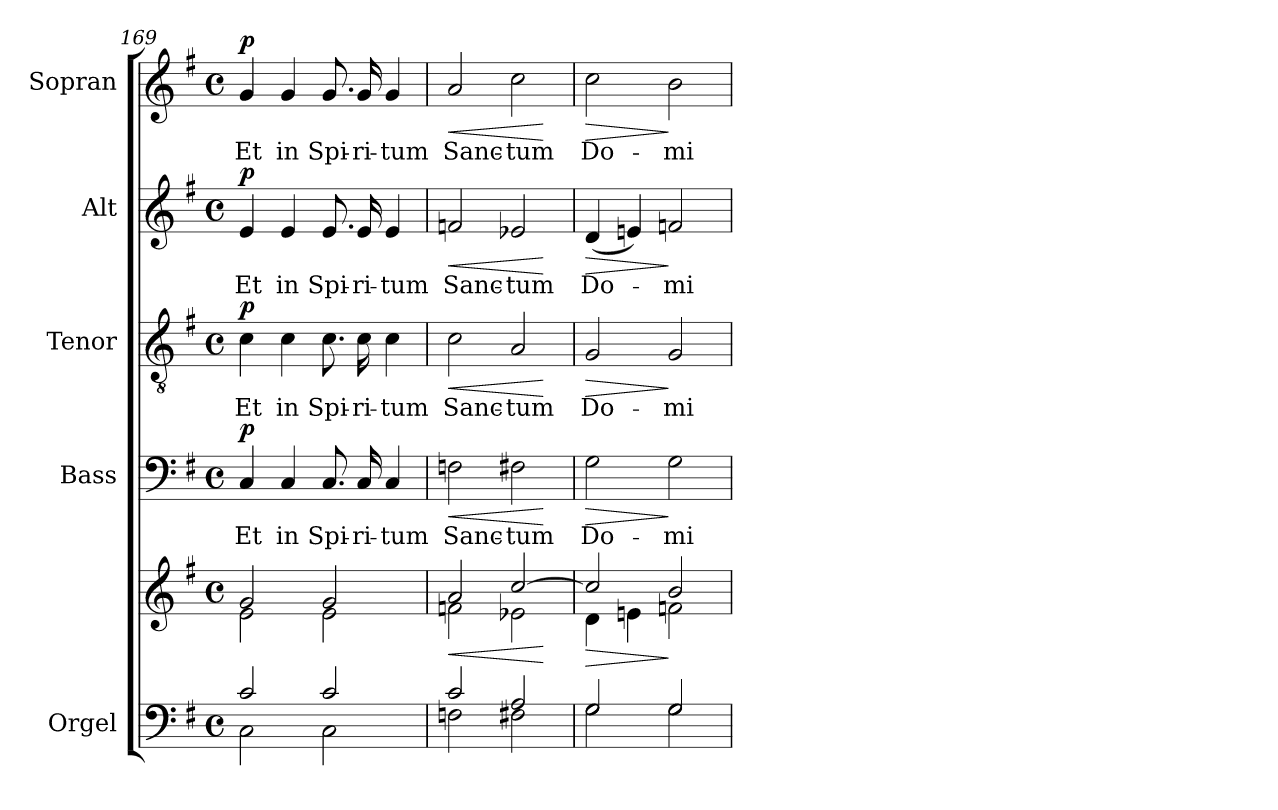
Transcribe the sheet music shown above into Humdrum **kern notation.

**kern	**kern	**dynam	**kern	**text	**dynam	**kern	**text	**dynam	**kern	**text	**dynam	**kern	**text	**dynam
*part5	*part5	*part5	*part4	*part4	*part4	*part3	*part3	*part3	*part2	*part2	*part2	*part1	*part1	*part1
*staff6	*staff5	*staff5/6	*staff4	*staff4	*staff4	*staff3	*staff3	*staff3	*staff2	*staff2	*staff2	*staff1	*staff1	*staff1
*I"Orgel	*	*	*I"Bass	*	*	*I"Tenor	*	*	*I"Alt	*	*	*I"Sopran	*	*
*I'Org.	*	*	*I'B.	*	*	*I'T.	*	*	*I'A.	*	*	*I'S.	*	*
*clefF4	*clefG2	*	*clefF4	*	*	*clefGv2	*	*	*clefG2	*	*	*clefG2	*	*
*k[f#]	*k[f#]	*	*k[f#]	*	*	*k[f#]	*	*	*k[f#]	*	*	*k[f#]	*	*
*G:	*G:	*	*G:	*	*	*G:	*	*	*G:	*	*	*G:	*	*
*M4/4	*M4/4	*	*M4/4	*	*	*M4/4	*	*	*M4/4	*	*	*M4/4	*	*
*met(c)	*met(c)	*	*met(c)	*	*	*met(c)	*	*	*met(c)	*	*	*met(c)	*	*
=169	=169	=169	=169	=169	=169	=169	=169	=169	=169	=169	=169	=169	=169	=169
*^	*^	*	*	*	*	*	*	*	*	*	*	*	*	*
!	!	!	!	!	!	!LO:LY:b	!LO:DY:a	!	!LO:LY:b	!LO:DY:a	!	!LO:LY:b	!LO:DY:a	!	!LO:LY:b	!LO:DY:a
2c/	2C\	2g/	2e\	.	4C/	Et	p	4c\	Et	p	4e/	Et	p	4g/	Et	p
!	!	!	!	!	!	!LO:LY:b	!	!	!LO:LY:b	!	!	!LO:LY:b	!	!	!LO:LY:b	!
.	.	.	.	.	4C/	in	.	4c\	in	.	4e/	in	.	4g/	in	.
!	!	!	!	!	!	!LO:LY:b	!	!	!LO:LY:b	!	!	!LO:LY:b	!	!	!LO:LY:b	!
2c/	2C\	2g/	2e\	.	8.C/	Spi-	.	8.c\	Spi-	.	8.e/	Spi-	.	8.g/	Spi-	.
!	!	!	!	!	!	!LO:LY:b	!	!	!LO:LY:b	!	!	!LO:LY:b	!	!	!LO:LY:b	!
.	.	.	.	.	16C/	-ri-	.	16c\	-ri-	.	16e/	-ri-	.	16g/	-ri-	.
!	!	!	!	!	!	!LO:LY:b	!	!	!LO:LY:b	!	!	!LO:LY:b	!	!	!LO:LY:b	!
.	.	.	.	.	4C/	-tum	.	4c\	-tum	.	4e/	-tum	.	4g/	-tum	.
=170	=170	=170	=170	=170	=170	=170	=170	=170	=170	=170	=170	=170	=170	=170	=170	=170
!	!	!	!	!LO:HP:b	!	!LO:LY:b	!LO:HP:b	!	!LO:LY:b	!LO:HP:b	!	!LO:LY:b	!LO:HP:b	!	!LO:LY:b	!LO:HP:b
2c/	2Fn\	2a/	2fn\	<	2Fn\	Sanc-	<	2c\	Sanc-	<	2fn/	Sanc-	<	2a/	Sanc-	<
!	!	!	!	!	!	!LO:LY:b	!	!	!LO:LY:b	!	!	!LO:LY:b	!	!	!LO:LY:b	!
2A/	2F#X\	[>2cc/	2e-X\	.	2F#X\	-tum	.	2A/	-tum	.	2e-X/	-tum	.	2cc\	-tum	.
*v	*v	*	*	*	*	*	*	*	*	*	*	*	*	*	*	*
*	*v	*v	*	*	*	*	*	*	*	*	*	*	*	*	*
.	.	[	.	.	[	.	.	[	.	.	[	.	.	[
=171	=171	=171	=171	=171	=171	=171	=171	=171	=171	=171	=171	=171	=171	=171
*^	*	*	*	*	*	*	*	*	*	*	*	*	*	*
!	!	!	!LO:HP:b	!	!LO:LY:b	!LO:HP:b	!	!LO:LY:b	!LO:HP:b	!	!LO:LY:b	!LO:HP:b	!	!LO:LY:b	!LO:HP:b
*	*	*^	*	*	*	*	*	*	*	*	*	*	*	*	*
2G/	2G\	2cc/]	4d\	>	2G\	Do-	>	2G/	Do-	>	(<4d/	Do-	>	2cc\	Do-	>
.	.	.	4en\	.	.	.	.	.	.	.	4en/)	.	.	.	.	.
!	!	!	!	!	!	!LO:LY:b	!	!	!LO:LY:b	!	!	!LO:LY:b	!	!	!LO:LY:b	!
2G/	2G\	2b/	2fn\	]	2G\	-mi-	]	2G/	-mi-	]	2fn/	-mi-	]	2b\	-mi-	]
*v	*v	*	*	*	*	*	*	*	*	*	*	*	*	*	*	*
*	*v	*v	*	*	*	*	*	*	*	*	*	*	*	*	*
=	=	=	=	=	=	=	=	=	=	=	=	=	=	=
*-	*-	*-	*-	*-	*-	*-	*-	*-	*-	*-	*-	*-	*-	*-
